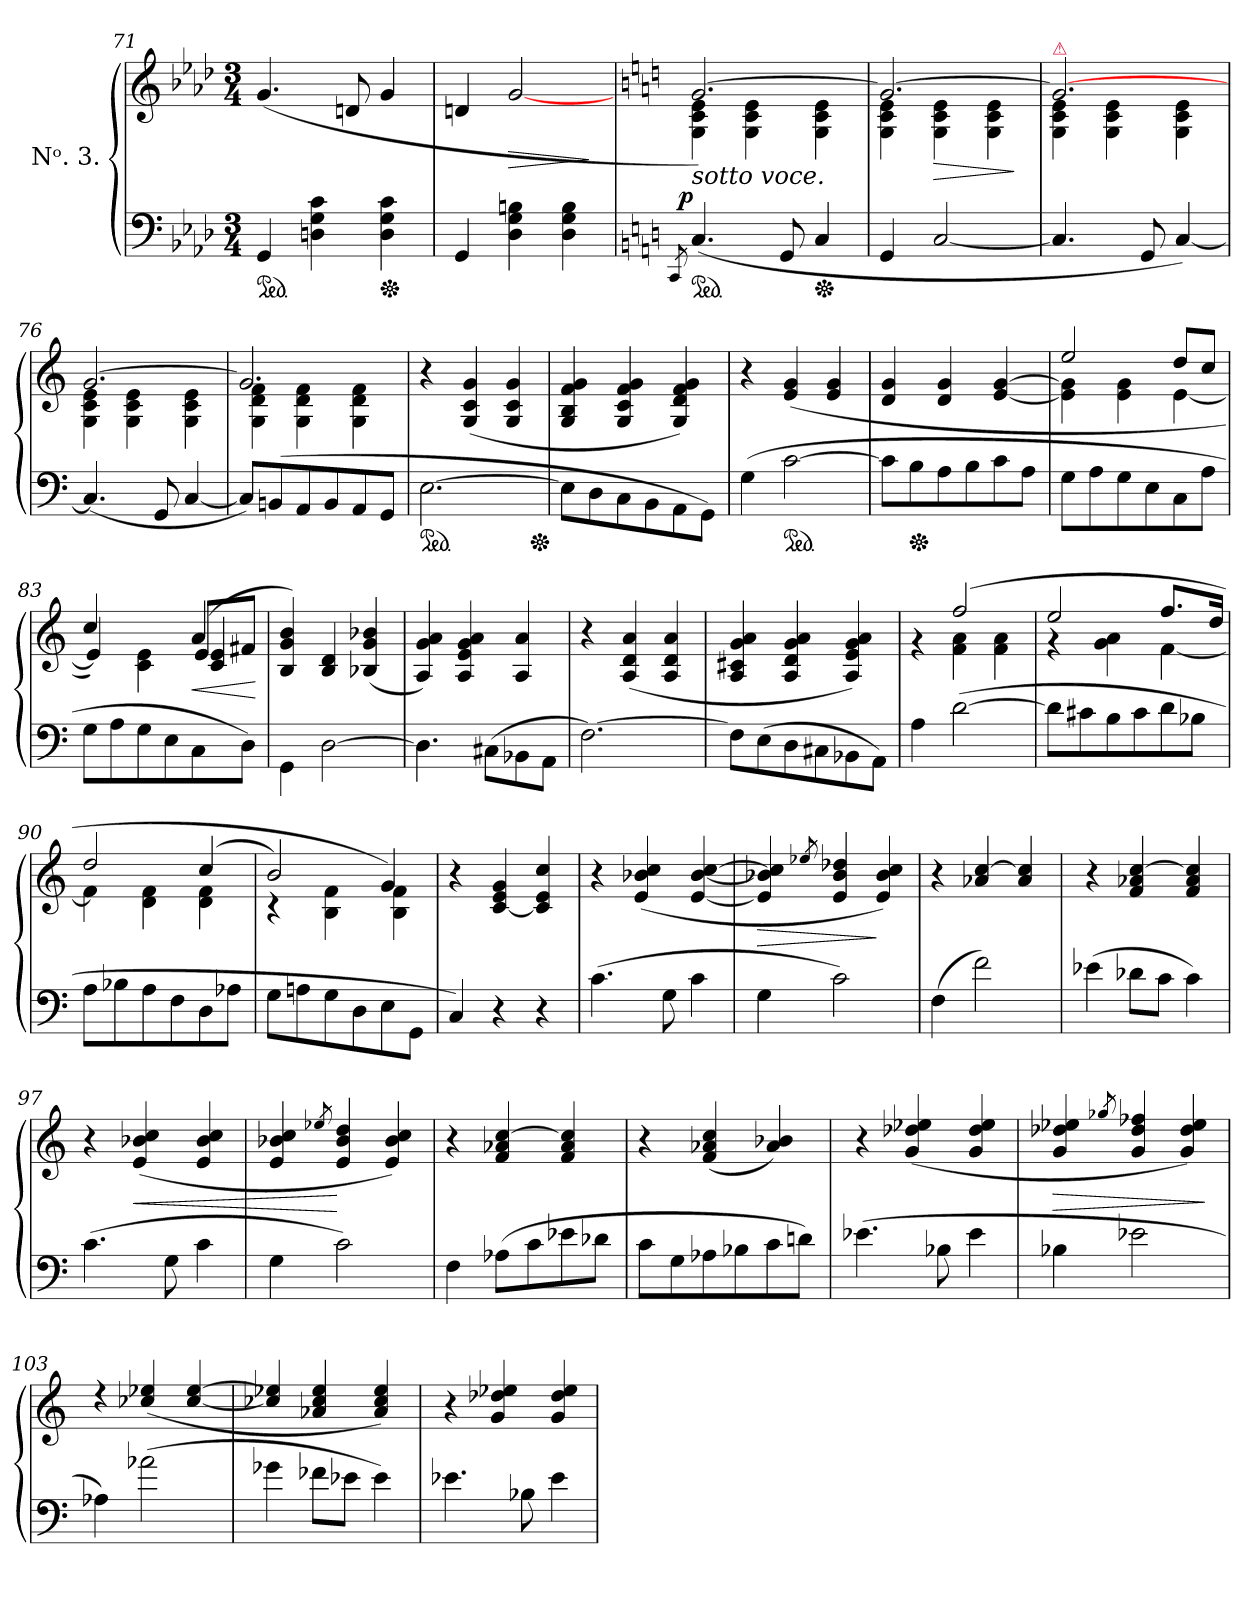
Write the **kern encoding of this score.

**kern	**kern	**dynam
*part1	*part1	*part1
*staff2	*staff1	*staff1/2
*I"Nᵒ. 3.	*	*
*clefF4	*clefG2	*
*k[b-e-a-d-]	*k[b-e-a-d-]	*
*A-:	*A-:	*
*M3/4	*M3/4	*
*ped	*	*
=71	=71	=71
4GG	(>4.g	.
4Dn 4G 4c	.	.
.	8dn	.
*Xped	*	*
4D 4G 4c	4g	.
=72	=72	=72
4GG	4dn	.
4D- 4G 4Bn	[>2g	>
4D- 4G 4B	.	.
.	.	]
=73	=73	=73
*k[]	*k[]	*
8qCC/	.	.
*	*^	*
!	!LO:TX:b:i:t=sotto voce.	!	!
!LO:TX:b:color=crimson:t=⚠	!	!	!
!	!	!	!LO:DY:rj
*ped	*	*	*
(<4.C	[>2.g)	4G 4c 4e	p
.	.	4G 4c 4e	.
8GG	.	.	.
*Xped	*	*	*
4C	.	4G 4c 4e	.
=74	=74	=74	=74
4GG	2.g_>	4G 4c 4e	.
[2C	.	4G 4c 4e	>
.	.	4G 4c 4e	.
*	*v	*v	*
.	.	]
=75	=75	=75
*	*^	*
!	!LO:TX:a:color=crimson:t=⚠	!	!
4.C]	2.g_>	4G 4c 4e	.
.	.	4G 4c 4e	.
8GG	.	.	.
[4C)	.	4G 4c 4e	.
=76	=76	=76	=76
(4.C]	[2.g	4G 4c 4e	.
.	.	4G 4c 4e	.
8GG	.	.	.
[4C	.	4G 4c 4e	.
=77	=77	=77	=77
8CL])	2.g]	4G 4d 4f	.
(<8BBn	.	.	.
8AA	.	4G 4d 4f	.
8BB	.	.	.
8AA	.	4G 4d 4f	.
8GGJ	.	.	.
*	*v	*v	*
=78	=78	=78
*ped	*	*
[2.E\	4r	.
.	(>4G/ 4c/ 4g/	.
.	4G/ 4c/ 4g/	.
*Xped	*	*
=79	=79	=79
8E\L]	4G/ 4B/ 4f/ 4g/	.
8D\	.	.
8C\	4G/ 4c/ 4f/ 4g/	.
8BB\	.	.
8AA\	4G/ 4d/ 4f/ 4g/)	.
8GG\J)	.	.
=80	=80	=80
(>4G	4r	.
*ped	*	*
[2c	(>4e 4g	.
.	4e 4g	.
=81	=81	=81
8cL]	4d 4g	.
*Xped	*	*
8B	.	.
8A	4d 4g	.
8B	.	.
8c	[4e [4g	.
8AJ	.	.
=82	=82	=82
*	*^	*
8GL	2ee	4e] 4g]	.
8A	.	.	.
8G	.	4e 4g	.
8E	.	.	.
8C	8ddL	[4e	.
8AJ	8ccJ	.	.
=83	=83	=83	=83
*	*	*^	*
8GL	4cc)	2ryy	4e]	.
8A	.	.	.	.
8G	4rddyy	.	4c\ 4e\	.
8E	.	.	.	.
8C	(>4a	8e/L	4c 4e	<
8DJ)	.	8f#XJ	.	.
*	*v	*v	*v	*
.	.	[
=84	=84	=84
4GG\	4B/ 4g/ 4b/)	.
[2D	4B/ 4d/	.
.	(>4B-X 4g 4b-X	.
=85	=85	=85
4.D\]	4A/ 4g/ 4a/)	.
.	4A/ 4e/ 4g/ 4a/	.
(<8C#X\L	.	.
8BB-X\	4A/ 4a/	.
8AA\J	.	.
=86	=86	=86
[2.F)	4r	.
.	(>4A/ 4d/ 4a/	.
.	4A/ 4d/ 4a/	.
=87	=87	=87
8F\L]	4A/ 4c#X/ 4g/ 4a/	.
(<8E\	.	.
8D\	4A/ 4d/ 4g/ 4a/	.
8C#X\	.	.
8BB-X\	4A/ 4e/ 4g/ 4a/)	.
8AA\J)	.	.
=88	=88	=88
*	*^	*
4A	4ryy	4rg	.
(>[2d	(>2ff	4f 4a	.
.	.	4f 4a	.
=89	=89	=89	=89
8dL]	2ee	4rg	.
8c#X	.	.	.
8B	.	4g 4a	.
8c#	.	.	.
8d	8.ffL	[4f	.
8B-XJ	.	.	.
.	16ddJk	.	.
=90	=90	=90	=90
8AL	2dd	4f]	.
8B-X	.	.	.
8A	.	4d 4f	.
8F	.	.	.
8D	(>4cc	4d 4f	.
8A-XJ	.	.	.
=91	=91	=91	=91
8GL	2b)	4rc	.
8An	.	.	.
8G	.	4B 4f	.
8D	.	.	.
8E	4g)	4B 4f	.
8GGJ	.	.	.
*	*v	*v	*
=92	=92	=92
4C)	4r	.
4r	[4c 4e 4g	.
4r	4c] 4e 4cc	.
=93	=93	=93
(>4.c	4r	.
.	(>4e 4b-X 4cc	.
8G	.	.
4c	[4e [4b- [4cc	.
=94	=94	=94
4G	4e] 4b-X] 4cc]	>
.	8qee-X/	.
2c)	4e 4b- 4dd-X	.
.	4e 4b- 4cc)	]
=95	=95	=95
(>4F	4r	.
2f\)	4a-X/ [4cc/	.
.	4a-/ 4cc]/	.
=96	=96	=96
(<4e-X\	4r	.
8d-X\L	4f 4a-X [4cc	.
8c\J	.	.
4c\)	4f 4a- 4cc]	.
=97	=97	=97
(>4.c	4r	.
!	!	!LO:HP:b
.	(>4e 4b-X 4cc	<
8G	.	.
4c	4e 4b- 4cc	.
=98	=98	=98
4G	4e 4b-X 4cc	.
.	8qee-X/	.
2c)	4e 4b- 4dd	[
.	4e 4b- 4cc)	.
=99	=99	=99
4F	4r	.
(>8A-XL	4f 4a-X [4cc	.
8c	.	.
8e-X	4f 4a- 4cc]	.
8d-XJ	.	.
=100	=100	=100
8cL	4r	.
8G	.	.
8A-X	(>4f 4a-X 4cc	.
8B-X	.	.
8c	4a- 4b-X)	.
8dnJ)	.	.
=101	=101	=101
(>4.e-X	4r	.
.	(>4g/ 4dd-X/ 4ee-X/	.
8B-X	.	.
4e-	4g/ 4dd-/ 4ee-/	.
=102	=102	=102
4B-X	4g/ 4dd-X/ 4ee-X/	>
.	8qgg-X/	.
2e-X	4g/ 4dd-/ 4ff-X/	.
.	4g/ 4dd-/ 4ee-/)	.
.	.	]
=103	=103	=103
4A-X)	4rdd	.
(<2a-X\	(>4cc-X/ 4ee-X/	.
.	[4cc-/ [4ee-/	.
=104	=104	=104
4g-X\	4cc-X]/ 4ee-X]/	.
8f-X\L	4a-X/ 4cc-/ 4ee-/	.
8e-X\J	.	.
4e-\)	4a-/ 4cc-/ 4ee-/)	.
=105	=105	=105
4.e-X	4r	.
.	4g/ 4dd-X/ 4ee-X/	.
8B-X	.	.
4e-	4g/ 4dd-/ 4ee-/	.
=	=	=
*-	*-	*-
